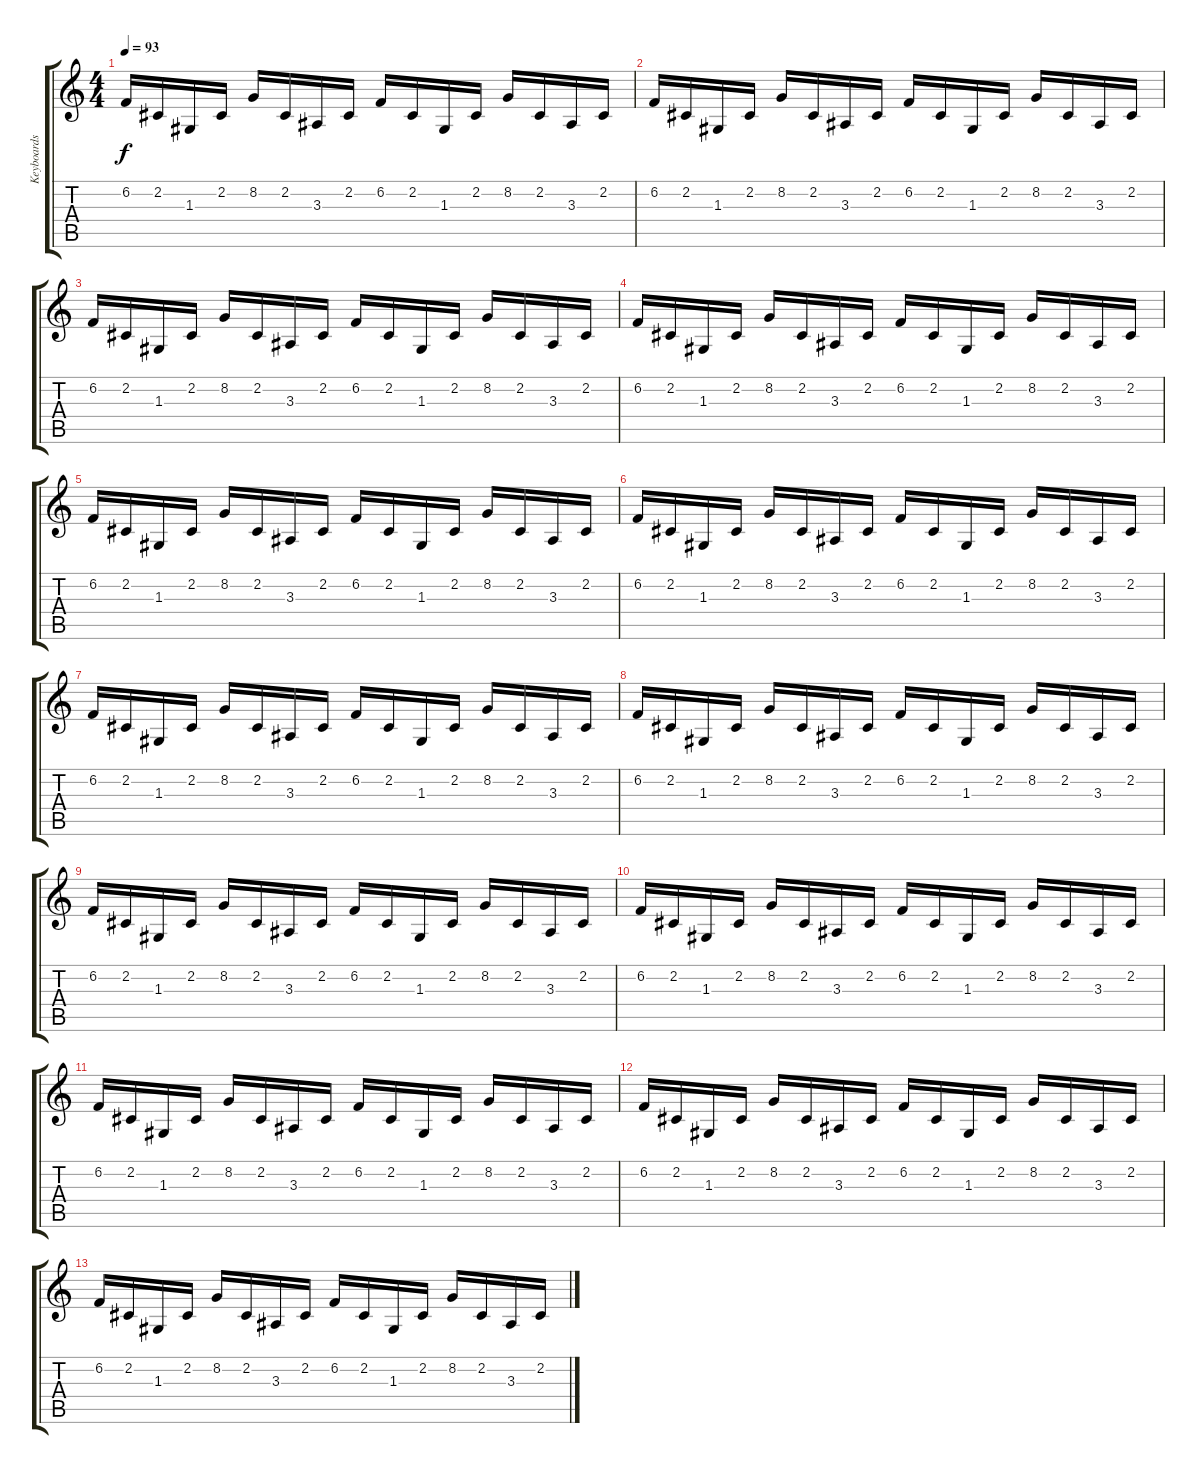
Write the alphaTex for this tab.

\track ("Keyboards" "Keyboards") {instrument electricpiano1}
\staff {score tabs}
\tuning (E4 B3 G3 D3 A2 E2) {hide}
\ts (4 4)
\tempo 93
\clef g2
\ks c
6.2.16{dy f} 2.2.16 1.3.16 2.2.16 8.2.16 2.2.16 3.3.16 2.2.16 6.2.16 2.2.16 1.3.16 2.2.16 8.2.16 2.2.16 3.3.16 2.2.16 |
6.2.16 2.2.16 1.3.16 2.2.16 8.2.16 2.2.16 3.3.16 2.2.16 6.2.16 2.2.16 1.3.16 2.2.16 8.2.16 2.2.16 3.3.16 2.2.16 |
6.2.16 2.2.16 1.3.16 2.2.16 8.2.16 2.2.16 3.3.16 2.2.16 6.2.16 2.2.16 1.3.16 2.2.16 8.2.16 2.2.16 3.3.16 2.2.16 |
6.2.16 2.2.16 1.3.16 2.2.16 8.2.16 2.2.16 3.3.16 2.2.16 6.2.16 2.2.16 1.3.16 2.2.16 8.2.16 2.2.16 3.3.16 2.2.16 |
6.2.16 2.2.16 1.3.16 2.2.16 8.2.16 2.2.16 3.3.16 2.2.16 6.2.16 2.2.16 1.3.16 2.2.16 8.2.16 2.2.16 3.3.16 2.2.16 |
6.2.16 2.2.16 1.3.16 2.2.16 8.2.16 2.2.16 3.3.16 2.2.16 6.2.16 2.2.16 1.3.16 2.2.16 8.2.16 2.2.16 3.3.16 2.2.16 |
6.2.16 2.2.16 1.3.16 2.2.16 8.2.16 2.2.16 3.3.16 2.2.16 6.2.16 2.2.16 1.3.16 2.2.16 8.2.16 2.2.16 3.3.16 2.2.16 |
6.2.16 2.2.16 1.3.16 2.2.16 8.2.16 2.2.16 3.3.16 2.2.16 6.2.16 2.2.16 1.3.16 2.2.16 8.2.16 2.2.16 3.3.16 2.2.16 |
6.2.16 2.2.16 1.3.16 2.2.16 8.2.16 2.2.16 3.3.16 2.2.16 6.2.16 2.2.16 1.3.16 2.2.16 8.2.16 2.2.16 3.3.16 2.2.16 |
6.2.16 2.2.16 1.3.16 2.2.16 8.2.16 2.2.16 3.3.16 2.2.16 6.2.16 2.2.16 1.3.16 2.2.16 8.2.16 2.2.16 3.3.16 2.2.16 |
6.2.16 2.2.16 1.3.16 2.2.16 8.2.16 2.2.16 3.3.16 2.2.16 6.2.16 2.2.16 1.3.16 2.2.16 8.2.16 2.2.16 3.3.16 2.2.16 |
6.2.16 2.2.16 1.3.16 2.2.16 8.2.16 2.2.16 3.3.16 2.2.16 6.2.16 2.2.16 1.3.16 2.2.16 8.2.16 2.2.16 3.3.16 2.2.16 |
6.2.16 2.2.16 1.3.16 2.2.16 8.2.16 2.2.16 3.3.16 2.2.16 6.2.16 2.2.16 1.3.16 2.2.16 8.2.16 2.2.16 3.3.16 2.2.16
